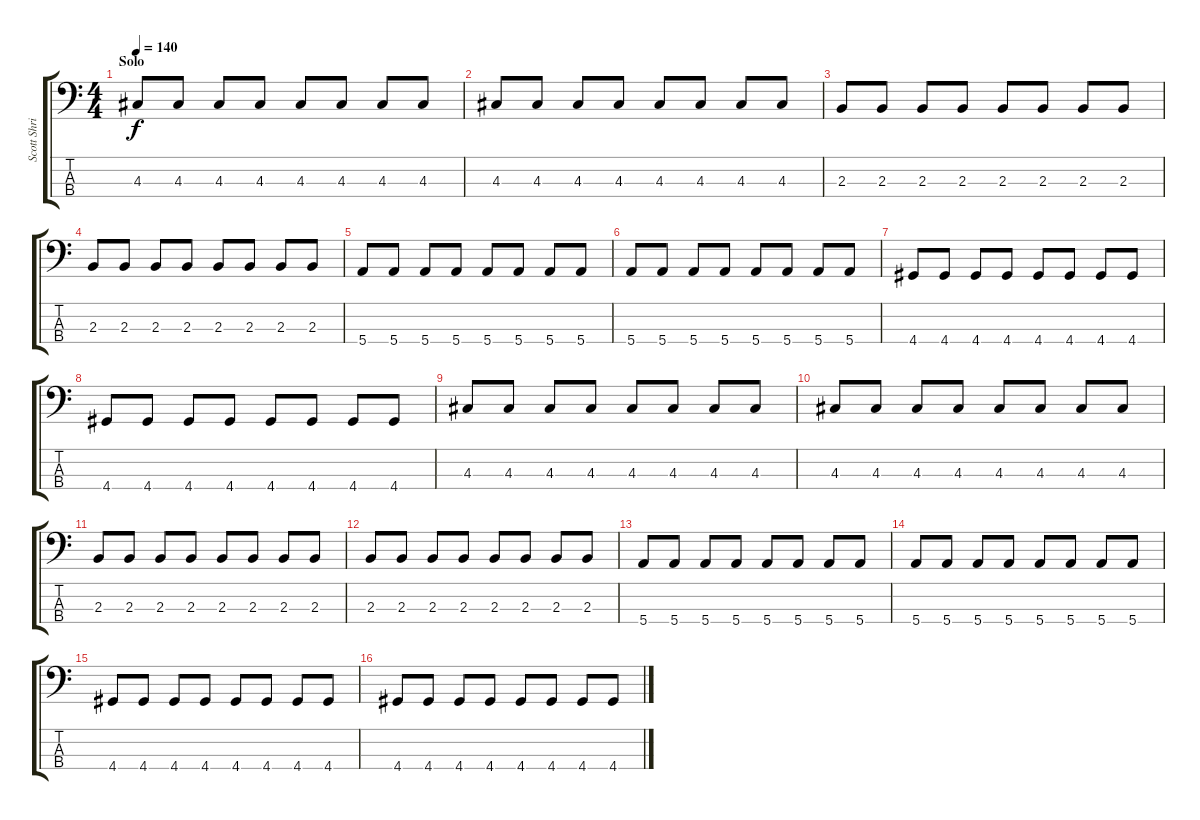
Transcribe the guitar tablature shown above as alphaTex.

\track ("Scott Shriner" "Scott Shri") {instrument electricbassfinger}
\staff {score tabs}
\tuning (G2 D2 A1 E1) {hide}
\ts (4 4)
\section ("" "Solo")
\tempo 140
\clef f4
\ks c
4.3.8{dy f} 4.3.8 4.3.8 4.3.8 4.3.8 4.3.8 4.3.8 4.3.8 |
4.3.8 4.3.8 4.3.8 4.3.8 4.3.8 4.3.8 4.3.8 4.3.8 |
2.3.8 2.3.8 2.3.8 2.3.8 2.3.8 2.3.8 2.3.8 2.3.8 |
2.3.8 2.3.8 2.3.8 2.3.8 2.3.8 2.3.8 2.3.8 2.3.8 |
5.4.8 5.4.8 5.4.8 5.4.8 5.4.8 5.4.8 5.4.8 5.4.8 |
5.4.8 5.4.8 5.4.8 5.4.8 5.4.8 5.4.8 5.4.8 5.4.8 |
4.4.8 4.4.8 4.4.8 4.4.8 4.4.8 4.4.8 4.4.8 4.4.8 |
4.4.8 4.4.8 4.4.8 4.4.8 4.4.8 4.4.8 4.4.8 4.4.8 |
4.3.8 4.3.8 4.3.8 4.3.8 4.3.8 4.3.8 4.3.8 4.3.8 |
4.3.8 4.3.8 4.3.8 4.3.8 4.3.8 4.3.8 4.3.8 4.3.8 |
2.3.8 2.3.8 2.3.8 2.3.8 2.3.8 2.3.8 2.3.8 2.3.8 |
2.3.8 2.3.8 2.3.8 2.3.8 2.3.8 2.3.8 2.3.8 2.3.8 |
5.4.8 5.4.8 5.4.8 5.4.8 5.4.8 5.4.8 5.4.8 5.4.8 |
5.4.8 5.4.8 5.4.8 5.4.8 5.4.8 5.4.8 5.4.8 5.4.8 |
4.4.8 4.4.8 4.4.8 4.4.8 4.4.8 4.4.8 4.4.8 4.4.8 |
4.4.8 4.4.8 4.4.8 4.4.8 4.4.8 4.4.8 4.4.8 4.4.8
